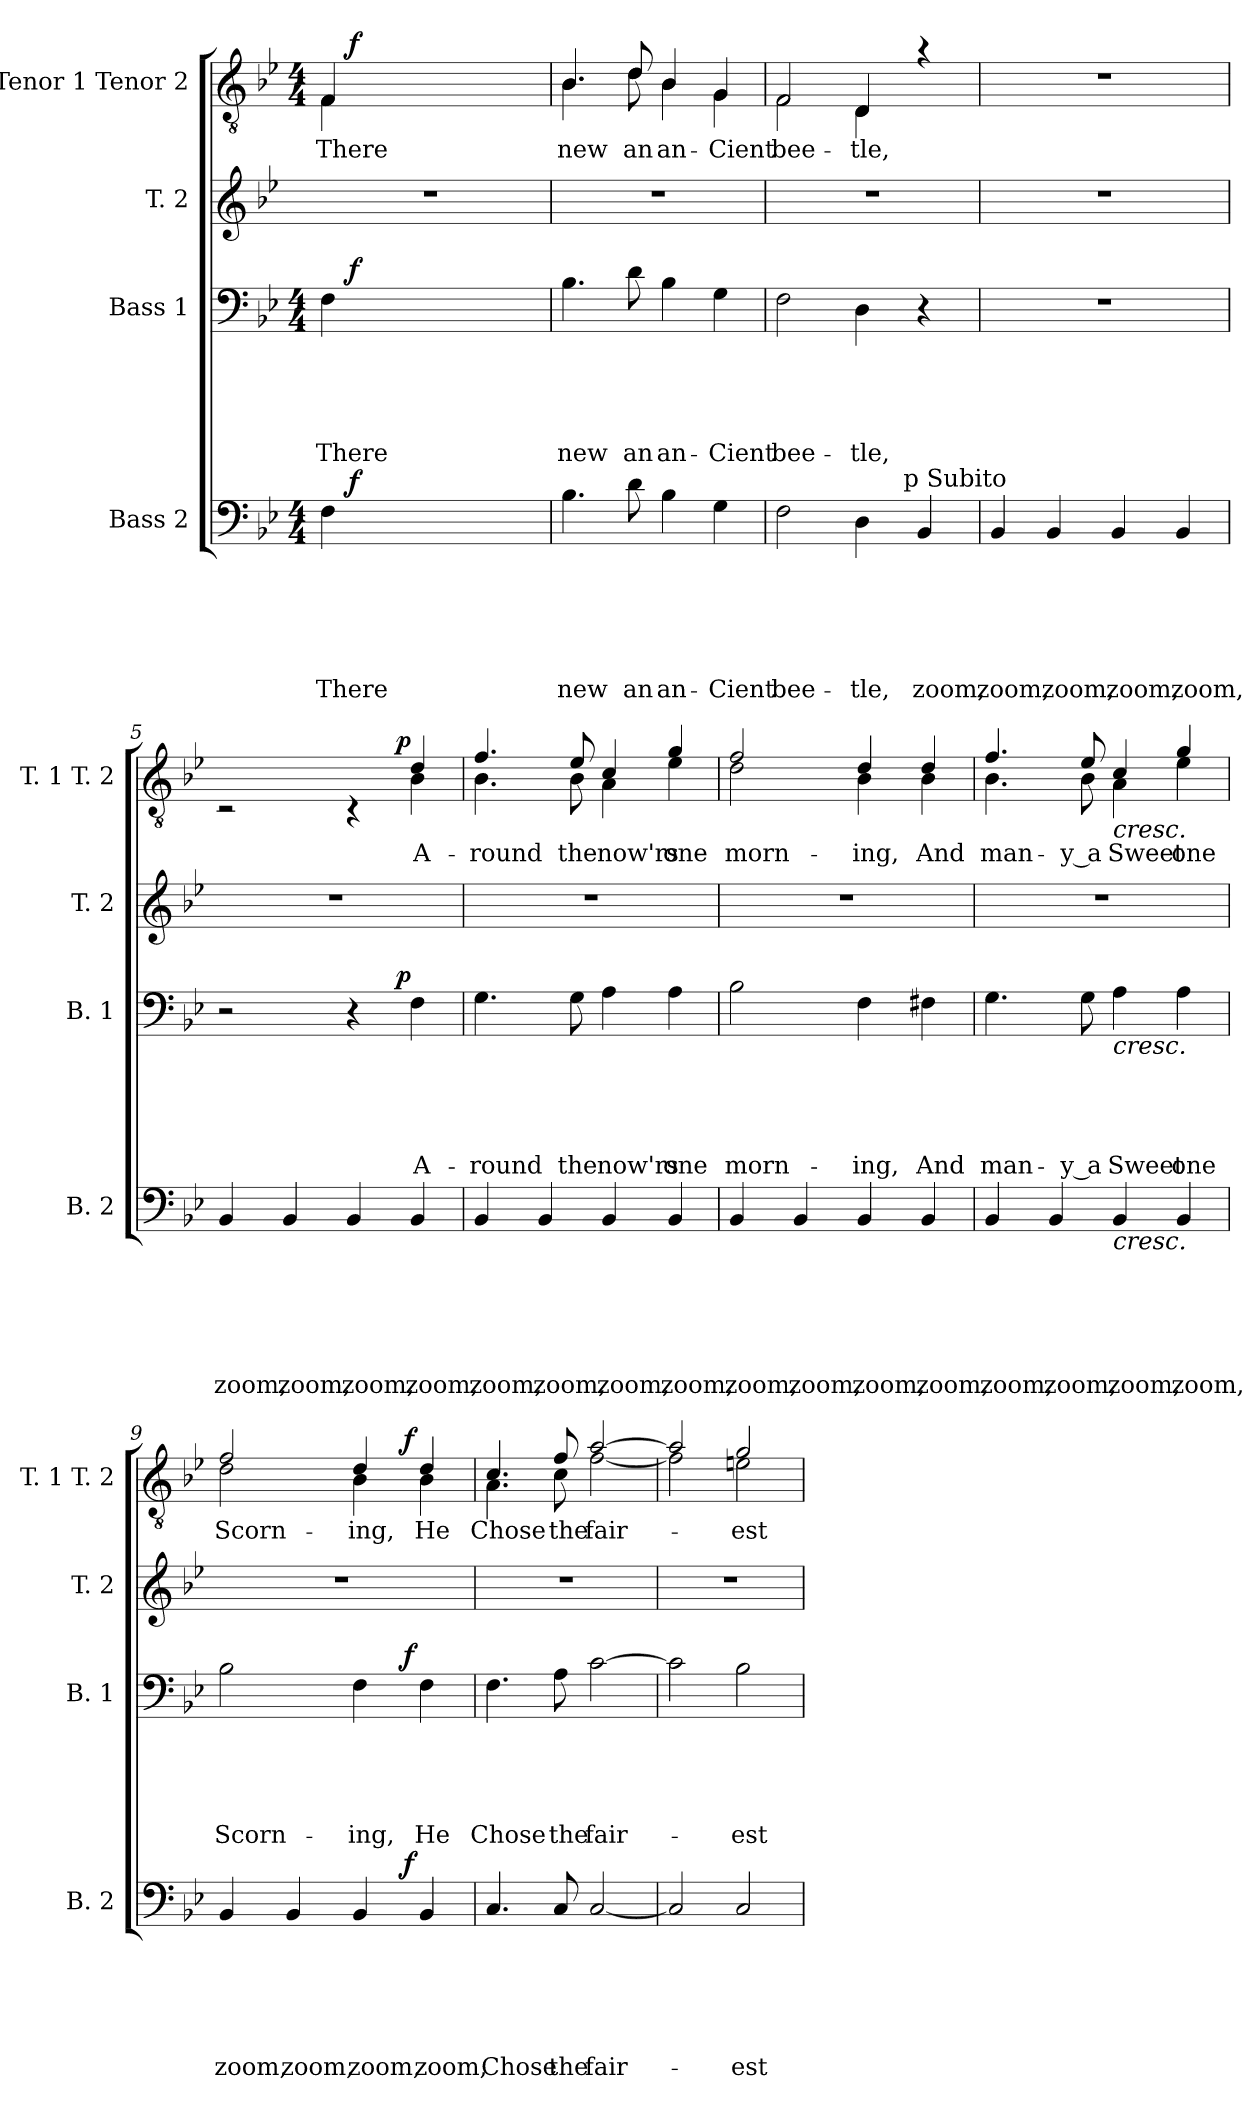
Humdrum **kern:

**kern	**text	**text	**text	**text	**text	**text	**dynam	**kern	**text	**text	**text	**text	**text	**dynam	**kern	**kern	**text	**dynam
*part4	*part4	*part4	*part4	*part4	*part4	*part4	*part4	*part3	*part3	*part3	*part3	*part3	*part3	*part3	*part2	*part1	*part1	*part1
*staff4	*staff4	*staff4	*staff4	*staff4	*staff4	*staff4	*staff4	*staff3	*staff3	*staff3	*staff3	*staff3	*staff3	*staff3	*staff2	*staff1	*staff1	*staff1
*I"Bass 2	*	*	*	*	*	*	*	*I"Bass 1	*	*	*	*	*	*	*I"T. 2	*I"Tenor 1 Tenor 2	*	*
*I'B. 2	*	*	*	*	*	*	*	*I'B. 1	*	*	*	*	*	*	*I'T. 2	*I'T. 1 T. 2	*	*
*clefF4	*	*	*	*	*	*	*	*clefF4	*	*	*	*	*	*	*clefG2	*clefGv2	*	*
*k[b-e-]	*	*	*	*	*	*	*	*k[b-e-]	*	*	*	*	*	*	*k[b-e-]	*k[b-e-]	*	*
*B-:	*	*	*	*	*	*	*	*B-:	*	*	*	*	*	*	*B-:	*B-:	*	*
*M4/4	*	*	*	*	*	*	*	*M4/4	*	*	*	*	*	*	*	*M4/4	*	*
=1	=1	=1	=1	=1	=1	=1	=1	=1	=1	=1	=1	=1	=1	=1	=1	=1	=1	=1
!	!	!	!	!	!	!LO:LY:b	!	!	!	!	!	!	!LO:LY:b	!	!	!	!LO:LY:b	!
*^	*	*	*	*	*	*	*	*^	*	*	*	*	*	*	*	*^	*	*
*	*	*	*	*	*	*	*	*	*	*	*	*	*	*	*	*	*	*	*^	*	*
4F\	16.ryy	.	.	.	.	.	There	.	4F\	16.ryy	.	.	.	.	There	.	1r	4F/	4F\	16.ryy	There	.
!	!	!	!	!	!	!	!	!LO:DY:a	!	!	!	!	!	!	!	!LO:DY:a	!	!	!	!	!	!LO:DY:a
.	2ryy	.	.	.	.	.	.	f	.	2ryy	.	.	.	.	.	f	.	.	.	2ryy	.	f
2.ryy	.	.	.	.	.	.	.	.	2.ryy	.	.	.	.	.	.	.	.	2.ryy	2.ryy	.	.	.
.	4ryy	.	.	.	.	.	.	.	.	4ryy	.	.	.	.	.	.	.	.	.	4ryy	.	.
.	8ryy	.	.	.	.	.	.	.	.	8ryy	.	.	.	.	.	.	.	.	.	8ryy	.	.
.	32ryy	.	.	.	.	.	.	.	.	32ryy	.	.	.	.	.	.	.	.	.	32ryy	.	.
=2	=2	=2	=2	=2	=2	=2	=2	=2	=2	=2	=2	=2	=2	=2	=2	=2	=2	=2	=2	=2	=2	=2
!	!	!	!	!	!	!	!LO:LY:b	!	!	!	!	!	!	!	!LO:LY:b	!	!	!	!	!	!LO:LY:b	!
*v	*v	*	*	*	*	*	*	*	*	*	*	*	*	*	*	*	*	*	*v	*v	*	*
*	*	*	*	*	*	*	*	*v	*v	*	*	*	*	*	*	*	*	*	*	*
4.B-\	.	.	.	.	.	new	.	4.B-\	.	.	.	.	new	.	1r	4.B-/	4.B-\	new	.
!	!	!	!	!	!	!LO:LY:b	!	!	!	!	!	!	!LO:LY:b	!	!	!	!	!LO:LY:b	!
8d\	.	.	.	.	.	an	.	8d\	.	.	.	.	an	.	.	8d/	8d\	an	.
!	!	!	!	!	!	!LO:LY:b	!	!	!	!	!	!	!LO:LY:b	!	!	!	!	!LO:LY:b	!
4B-\	.	.	.	.	.	an-	.	4B-\	.	.	.	.	an-	.	.	4B-/	4B-\	an-	.
!	!	!	!	!	!	!LO:LY:b	!	!	!	!	!	!	!LO:LY:b	!	!	!	!	!LO:LY:b	!
4G\	.	.	.	.	.	-Cient	.	4G\	.	.	.	.	-Cient	.	.	4G/	4G\	-Cient	.
=3	=3	=3	=3	=3	=3	=3	=3	=3	=3	=3	=3	=3	=3	=3	=3	=3	=3	=3	=3
!	!	!	!	!	!	!LO:LY:b	!	!	!	!	!	!	!LO:LY:b	!	!	!	!	!LO:LY:b	!
*^	*	*	*	*	*	*	*	*	*	*	*	*	*	*	*	*	*	*	*
2F\	2ryy	.	.	.	.	.	bee-	.	2F\	.	.	.	.	bee-	.	1r	2F/	2F\	bee-	.
!	!	!	!	!	!	!	!LO:LY:b	!	!	!	!	!	!	!LO:LY:b	!	!	!	!	!LO:LY:b	!
4D\	8..ryy	.	.	.	.	.	-tle,	.	4D\	.	.	.	.	-tle,	.	.	4D/	4D\	-tle,	.
!	!LO:TX:a:t=p Subito	!	!	!	!	!	!	!	!	!	!	!	!	!	!	!	!	!	!	!
.	4ryy	.	.	.	.	.	.	.	.	.	.	.	.	.	.	.	.	.	.	.
!	!	!	!	!	!	!	!LO:LY:b	!	!	!	!	!	!	!	!	!	!	!	!	!
4BB-/	.	.	.	.	.	.	zoom,	.	4r	.	.	.	.	.	.	.	4ra	4ryy	.	.
.	32ryy	.	.	.	.	.	.	.	.	.	.	.	.	.	.	.	.	.	.	.
=4	=4	=4	=4	=4	=4	=4	=4	=4	=4	=4	=4	=4	=4	=4	=4	=4	=4	=4	=4	=4
!	!	!	!	!	!	!	!LO:LY:b	!	!	!	!	!	!	!	!	!	!	!	!	!
*v	*v	*	*	*	*	*	*	*	*	*	*	*	*	*	*	*	*v	*v	*	*
4BB-/	.	.	.	.	.	zoom,	.	1r	.	.	.	.	.	.	1r	1r	.	.
!	!	!	!	!	!	!LO:LY:b	!	!	!	!	!	!	!	!	!	!	!	!
4BB-/	.	.	.	.	.	zoom,	.	.	.	.	.	.	.	.	.	.	.	.
!	!	!	!	!	!	!LO:LY:b	!	!	!	!	!	!	!	!	!	!	!	!
4BB-/	.	.	.	.	.	zoom,	.	.	.	.	.	.	.	.	.	.	.	.
!	!	!	!	!	!	!LO:LY:b	!	!	!	!	!	!	!	!	!	!	!	!
4BB-/	.	.	.	.	.	zoom,	.	.	.	.	.	.	.	.	.	.	.	.
!!LO:LB:g=z
=5	=5	=5	=5	=5	=5	=5	=5	=5	=5	=5	=5	=5	=5	=5	=5	=5	=5	=5
!	!	!	!	!	!	!LO:LY:b	!	!	!	!	!	!	!	!	!	!	!	!
*	*	*	*	*	*	*	*	*^	*	*	*	*	*	*	*	*^	*	*
*	*	*	*	*	*	*	*	*	*	*	*	*	*	*	*	*	*	*^	*	*
4BB-/	.	.	.	.	.	zoom,	.	2r	2ryy	.	.	.	.	.	.	1r	2.ryy	2rC	2ryy	.	.
!	!	!	!	!	!	!LO:LY:b	!	!	!	!	!	!	!	!	!	!	!	!	!	!	!
4BB-/	.	.	.	.	.	zoom,	.	.	.	.	.	.	.	.	.	.	.	.	.	.	.
!	!	!	!	!	!	!LO:LY:b	!	!	!	!	!	!	!	!	!	!	!	!	!	!	!
4BB-/	.	.	.	.	.	zoom,	.	4r	8..ryy	.	.	.	.	.	.	.	.	4rC	8..ryy	.	.
!	!	!	!	!	!	!	!	!	!	!	!	!	!	!	!LO:DY:a	!	!	!	!	!	!LO:DY:a
.	.	.	.	.	.	.	.	.	4ryy	.	.	.	.	.	p	.	.	.	4ryy	.	p
!	!	!	!	!	!	!LO:LY:b	!	!	!	!	!	!	!	!LO:LY:b	!	!	!	!	!	!LO:LY:b	!
4BB-/	.	.	.	.	.	zoom,	.	4F\	.	.	.	.	.	A-	.	.	4d/	4B-\	.	A-	.
.	.	.	.	.	.	.	.	.	32ryy	.	.	.	.	.	.	.	.	.	32ryy	.	.
=6	=6	=6	=6	=6	=6	=6	=6	=6	=6	=6	=6	=6	=6	=6	=6	=6	=6	=6	=6	=6	=6
!	!	!	!	!	!	!LO:LY:b	!	!	!	!	!	!	!	!LO:LY:b	!	!	!	!	!	!LO:LY:b	!
*	*	*	*	*	*	*	*	*v	*v	*	*	*	*	*	*	*	*	*v	*v	*	*
4BB-/	.	.	.	.	.	zoom,	.	4.G\	.	.	.	.	-round	.	1r	4.f/	4.B-\	-round	.
!	!	!	!	!	!	!LO:LY:b	!	!	!	!	!	!	!	!	!	!	!	!	!
4BB-/	.	.	.	.	.	zoom,	.	.	.	.	.	.	.	.	.	.	.	.	.
!	!	!	!	!	!	!	!	!	!	!	!	!	!LO:LY:b	!	!	!	!	!LO:LY:b	!
.	.	.	.	.	.	.	.	8G\	.	.	.	.	the	.	.	8e-/	8B-\	the	.
!	!	!	!	!	!	!LO:LY:b	!	!	!	!	!	!	!LO:LY:b	!	!	!	!	!LO:LY:b	!
4BB-/	.	.	.	.	.	zoom,	.	4A\	.	.	.	.	now'rs	.	.	4c/	4A\	now'rs	.
!	!	!	!	!	!	!LO:LY:b	!	!	!	!	!	!	!LO:LY:b	!	!	!	!	!LO:LY:b	!
4BB-/	.	.	.	.	.	zoom,	.	4A\	.	.	.	.	one	.	.	4g/	4e-\	one	.
=7	=7	=7	=7	=7	=7	=7	=7	=7	=7	=7	=7	=7	=7	=7	=7	=7	=7	=7	=7
!	!	!	!	!	!	!LO:LY:b	!	!	!	!	!	!	!LO:LY:b	!	!	!	!	!LO:LY:b	!
4BB-/	.	.	.	.	.	zoom,	.	2B-\	.	.	.	.	morn-	.	1r	2f/	2d\	morn-	.
!	!	!	!	!	!	!LO:LY:b	!	!	!	!	!	!	!	!	!	!	!	!	!
4BB-/	.	.	.	.	.	zoom,	.	.	.	.	.	.	.	.	.	.	.	.	.
!	!	!	!	!	!	!LO:LY:b	!	!	!	!	!	!	!LO:LY:b	!	!	!	!	!LO:LY:b	!
4BB-/	.	.	.	.	.	zoom,	.	4F\	.	.	.	.	-ing,	.	.	4d/	4B-\	-ing,	.
!	!	!	!	!	!	!LO:LY:b	!	!	!	!	!	!	!LO:LY:b	!	!	!	!	!LO:LY:b	!
4BB-/	.	.	.	.	.	zoom,	.	4F#X\	.	.	.	.	And	.	.	4d/	4B-\	And	.
!!LO:LB:g=z	!!
=8	=8	=8	=8	=8	=8	=8	=8	=8	=8	=8	=8	=8	=8	=8	=8	=8	=8	=8	=8
!	!	!	!	!	!	!LO:LY:b	!	!	!	!	!	!	!LO:LY:b	!	!	!	!	!LO:LY:b	!
4BB-/	.	.	.	.	.	zoom,	.	4.G\	.	.	.	.	man-	.	1r	4.f/	4.B-\	man-	.
!	!	!	!	!	!	!LO:LY:b	!	!	!	!	!	!	!	!	!	!	!	!	!
4BB-/	.	.	.	.	.	zoom,	.	.	.	.	.	.	.	.	.	.	.	.	.
!	!	!	!	!	!	!	!	!	!	!	!	!	!LO:LY:b:rj	!	!	!	!	!LO:LY:b:rj	!
.	.	.	.	.	.	.	.	8G\	.	.	.	.	-y a	.	.	8e-/	8B-\	-y a	.
!	!	!	!	!	!	!LO:LY:b	!LO:HP:b	!	!	!	!	!	!LO:LY:b	!LO:HP:b	!	!	!	!LO:LY:b	!LO:HP:b
4BB-/	.	.	.	.	.	zoom,	<	4A\	.	.	.	.	Sweet	<	.	4c/	4A\	Sweet	<
!	!	!	!	!	!	!LO:LY:b	!	!	!	!	!	!	!LO:LY:b	!	!	!	!	!LO:LY:b	!
4BB-/	.	.	.	.	.	zoom,	.	4A\	.	.	.	.	one	.	.	4g/	4e-\	one	.
=9	=9	=9	=9	=9	=9	=9	=9	=9	=9	=9	=9	=9	=9	=9	=9	=9	=9	=9	=9
!	!	!	!	!	!	!LO:LY:b	!	!	!	!	!	!	!LO:LY:b	!	!	!	!	!LO:LY:b	!
*^	*	*	*	*	*	*	*	*^	*	*	*	*	*	*	*	*	*^	*	*
4BB-/	2ryy	.	.	.	.	.	zoom,	.	2B-\	2ryy	.	.	.	.	Scorn-	.	1r	2f/	2d\	2ryy	Scorn-	.
!	!	!	!	!	!	!	!LO:LY:b	!	!	!	!	!	!	!	!	!	!	!	!	!	!	!
4BB-/	.	.	.	.	.	.	zoom,	.	.	.	.	.	.	.	.	.	.	.	.	.	.	.
!	!	!	!	!	!	!	!LO:LY:b	!	!	!	!	!	!	!	!LO:LY:b	!	!	!	!	!	!LO:LY:b	!
4BB-/	8..ryy	.	.	.	.	.	zoom,	.	4F\	8..ryy	.	.	.	.	-ing,	.	.	4d/	4B-\	8..ryy	-ing,	.
!	!	!	!	!	!	!	!	!LO:DY:a	!	!	!	!	!	!	!	!LO:DY:a	!	!	!	!	!	!LO:DY:a
.	4ryy	.	.	.	.	.	.	f	.	4ryy	.	.	.	.	.	f	.	.	.	4ryy	.	f
!	!	!	!	!	!	!	!LO:LY:b	!	!	!	!	!	!	!	!LO:LY:b	!	!	!	!	!	!LO:LY:b	!
4BB-/	.	.	.	.	.	.	zoom,	[	4F\	.	.	.	.	.	He	[	.	4d/	4B-\	.	He	[
.	32ryy	.	.	.	.	.	.	.	.	32ryy	.	.	.	.	.	.	.	.	.	32ryy	.	.
=10	=10	=10	=10	=10	=10	=10	=10	=10	=10	=10	=10	=10	=10	=10	=10	=10	=10	=10	=10	=10	=10	=10
!	!	!	!	!	!	!	!LO:LY:b	!	!	!	!	!	!	!	!LO:LY:b	!	!	!	!	!	!LO:LY:b	!
*v	*v	*	*	*	*	*	*	*	*	*	*	*	*	*	*	*	*	*	*v	*v	*	*
*	*	*	*	*	*	*	*	*v	*v	*	*	*	*	*	*	*	*	*	*	*
4.C/	.	.	.	.	.	Chose	.	4.F\	.	.	.	.	Chose	.	1r	4.c/	4.A\	Chose	.
!	!	!	!	!	!	!LO:LY:b	!	!	!	!	!	!	!LO:LY:b	!	!	!	!	!LO:LY:b	!
8C/	.	.	.	.	.	the	.	8A\	.	.	.	.	the	.	.	8f/	8c\	the	.
!	!	!	!	!	!	!LO:LY:b	!	!	!	!	!	!	!LO:LY:b	!	!	!	!	!LO:LY:b	!
[>2C/	.	.	.	.	.	fair-	.	[>2c\	.	.	.	.	fair-	.	.	[>2a/	[>2f\	fair-	.
!!LO:PB:g=z	!!
=11	=11	=11	=11	=11	=11	=11	=11	=11	=11	=11	=11	=11	=11	=11	=11	=11	=11	=11	=11
2C/]	.	.	.	.	.	.	.	2c\]	.	.	.	.	.	.	1r	2a/]	2f\]	.	.
!	!	!	!	!	!	!LO:LY:b	!	!	!	!	!	!	!LO:LY:b	!	!	!	!	!LO:LY:b	!
2C/	.	.	.	.	.	-est	.	2B-\	.	.	.	.	-est	.	.	2g/	2en\	-est	.
*	*	*	*	*	*	*	*	*	*	*	*	*	*	*	*	*v	*v	*	*
=	=	=	=	=	=	=	=	=	=	=	=	=	=	=	=	=	=	=
*-	*-	*-	*-	*-	*-	*-	*-	*-	*-	*-	*-	*-	*-	*-	*-	*-	*-	*-
